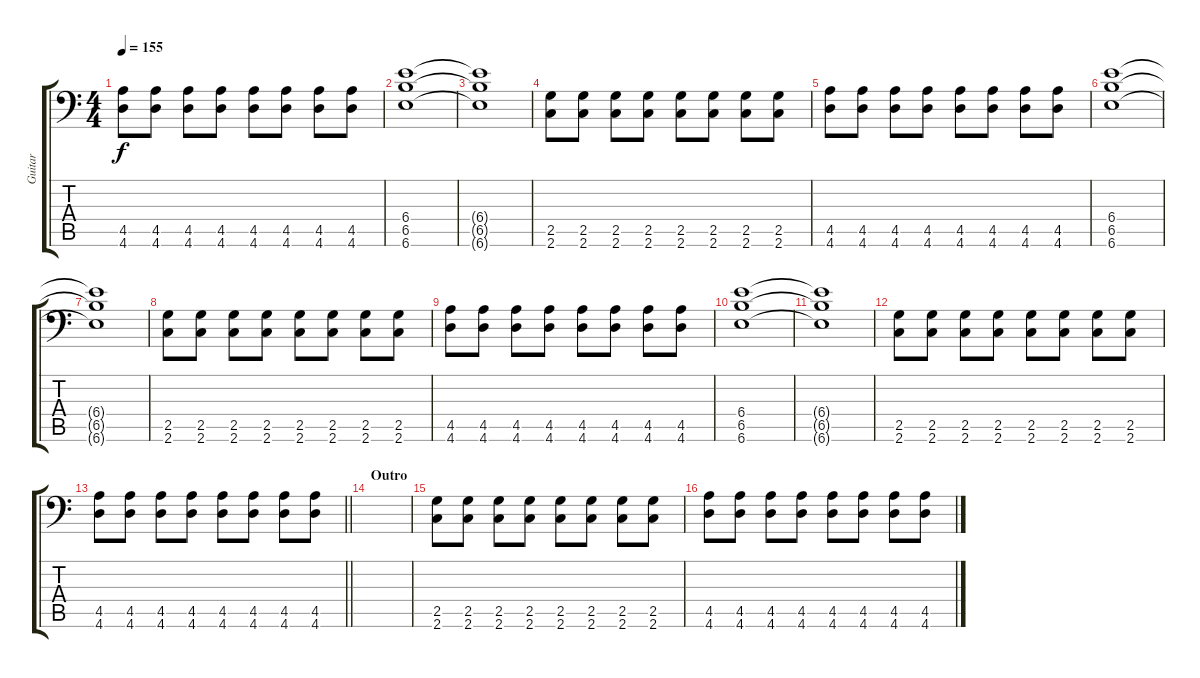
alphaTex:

\track ("Guitar" "Guitar") {instrument distortionguitar}
\staff {score tabs}
\tuning (C4 G3 Eb3 Bb2 F2 Bb1) {hide}
\ts (4 4)
\tempo 155
\clef f4
\ks c
(4.5 4.6).8{dy f} (4.5 4.6).8 (4.5 4.6).8 (4.5 4.6).8 (4.5 4.6).8 (4.5 4.6).8 (4.5 4.6).8 (4.5 4.6).8 |
(6.4 6.5 6.6).1 |
(6.4{t} 6.5{t} 6.6{t}).1 |
(2.5 2.6).8 (2.5 2.6).8 (2.5 2.6).8 (2.5 2.6).8 (2.5 2.6).8 (2.5 2.6).8 (2.5 2.6).8 (2.5 2.6).8 |
(4.5 4.6).8 (4.5 4.6).8 (4.5 4.6).8 (4.5 4.6).8 (4.5 4.6).8 (4.5 4.6).8 (4.5 4.6).8 (4.5 4.6).8 |
(6.4 6.5 6.6).1 |
(6.4{t} 6.5{t} 6.6{t}).1 |
(2.5 2.6).8 (2.5 2.6).8 (2.5 2.6).8 (2.5 2.6).8 (2.5 2.6).8 (2.5 2.6).8 (2.5 2.6).8 (2.5 2.6).8 |
(4.5 4.6).8 (4.5 4.6).8 (4.5 4.6).8 (4.5 4.6).8 (4.5 4.6).8 (4.5 4.6).8 (4.5 4.6).8 (4.5 4.6).8 |
(6.4 6.5 6.6).1 |
(6.4{t} 6.5{t} 6.6{t}).1 |
(2.5 2.6).8 (2.5 2.6).8 (2.5 2.6).8 (2.5 2.6).8 (2.5 2.6).8 (2.5 2.6).8 (2.5 2.6).8 (2.5 2.6).8 |
\barLineRight lightlight
(4.5 4.6).8 (4.5 4.6).8 (4.5 4.6).8 (4.5 4.6).8 (4.5 4.6).8 (4.5 4.6).8 (4.5 4.6).8 (4.5 4.6).8 |
\section ("" "Outro")
|
(2.5 2.6).8 (2.5 2.6).8 (2.5 2.6).8 (2.5 2.6).8 (2.5 2.6).8 (2.5 2.6).8 (2.5 2.6).8 (2.5 2.6).8 |
(4.5 4.6).8 (4.5 4.6).8 (4.5 4.6).8 (4.5 4.6).8 (4.5 4.6).8 (4.5 4.6).8 (4.5 4.6).8 (4.5 4.6).8
